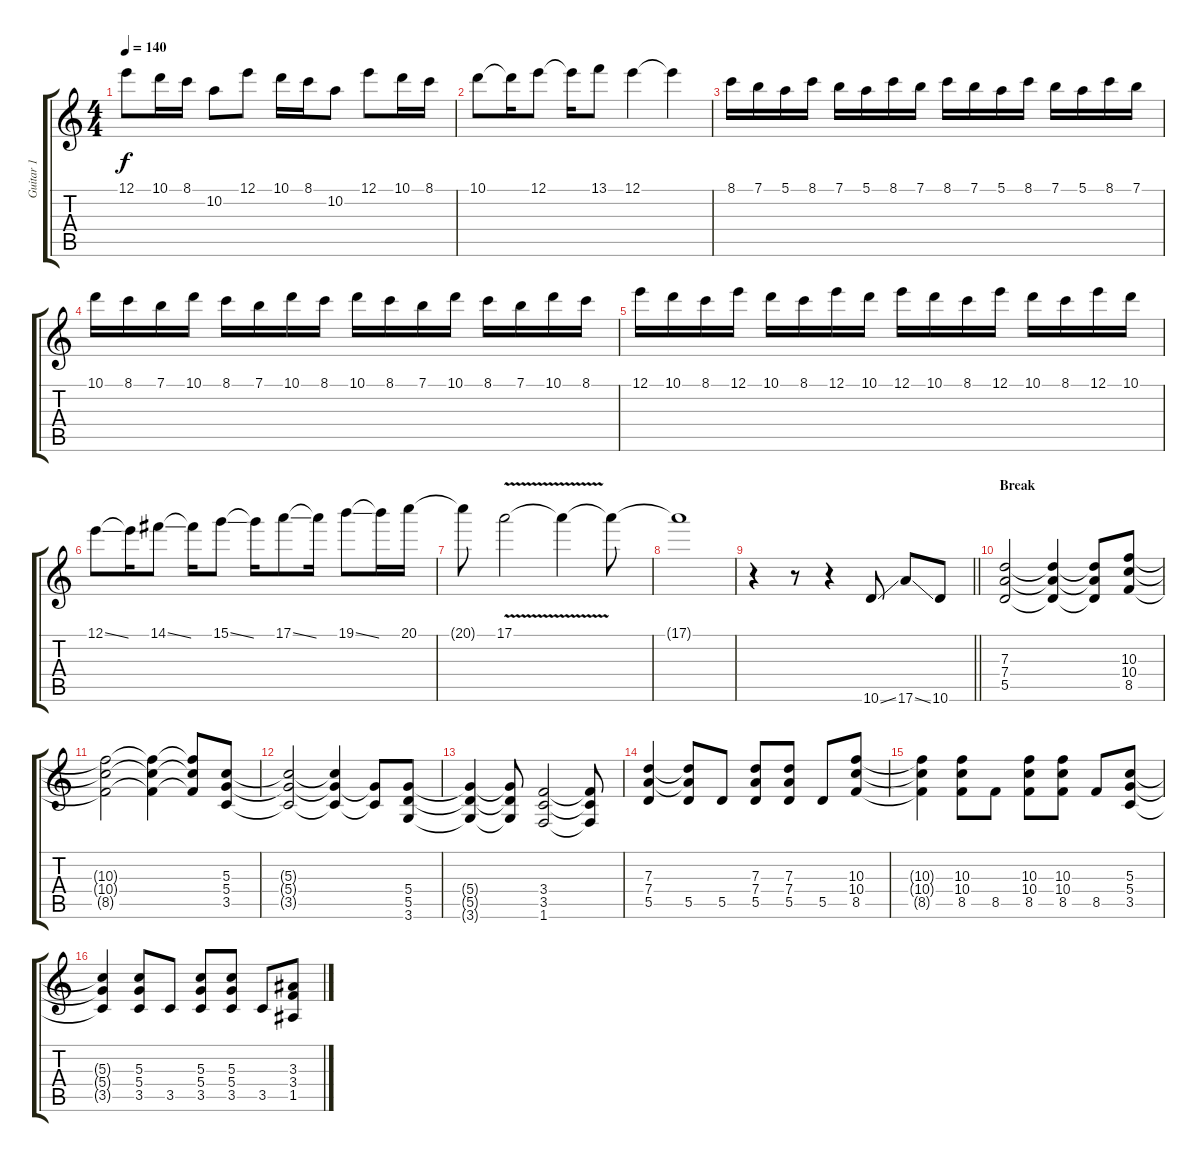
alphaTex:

\track ("Guitar 1" "Guitar 1") {instrument distortionguitar}
\staff {score tabs}
\tuning (E4 B3 G3 D3 A2 E2) {hide}
\ts (4 4)
\tempo 140
\clef g2
\ks c
12.1.8{dy f} 10.1.16 8.1.16 10.2.8 12.1.8 10.1.16 8.1.16 10.2.8 12.1.8 10.1.16 8.1.16 |
10.1.8 10.1{t}.16 12.1.8 12.1{t}.16 13.1.8 12.1.4 12.1{t}.4 |
8.1.16 7.1.16 5.1.16 8.1.16 7.1.16 5.1.16 8.1.16 7.1.16 8.1.16 7.1.16 5.1.16 8.1.16 7.1.16 5.1.16 8.1.16 7.1.16 |
10.1.16 8.1.16 7.1.16 10.1.16 8.1.16 7.1.16 10.1.16 8.1.16 10.1.16 8.1.16 7.1.16 10.1.16 8.1.16 7.1.16 10.1.16 8.1.16 |
12.1.16 10.1.16 8.1.16 12.1.16 10.1.16 8.1.16 12.1.16 10.1.16 12.1.16 10.1.16 8.1.16 12.1.16 10.1.16 8.1.16 12.1.16 10.1.16 |
12.1{ss}.8 12.1{t}.16 14.1{ss}.8 14.1{t}.16 15.1{ss}.8 15.1{t}.16 17.1{ss}.8 17.1{t}.16 19.1{ss}.8 19.1{t}.16 20.1.16 |
20.1{t}.8 17.1{v}.2 17.1{t}.4 17.1{t}.8 |
17.1{t}.1 |
\barLineRight lightlight
r.4 r.8 r.4 10.6{ss}.8 17.6{ss}.8 10.6.8 |
\section ("" "Break")
(7.3 7.4 5.5).2 (7.3{t} 7.4{t} 5.5{t}).4 (7.3{t} 7.4{t} 5.5{t}).8 (10.3 10.4 8.5).8 |
(10.3{t} 10.4{t} 8.5{t}).2 (10.3{t} 10.4{t} 8.5{t}).4 (10.3{t} 10.4{t} 8.5{t}).8 (5.3 5.4 3.5).8 |
(5.3{t} 5.4{t} 3.5{t}).2 (5.3{t} 5.4{t} 3.5{t}).4 (5.4{t} 3.5{t}).8 (5.4 5.5 3.6).8 |
(5.4{t} 5.5{t} 3.6{t}).4 (5.4{t} 5.5{t} 3.6{t}).8 (3.4 3.5 1.6).2 (3.4{t} 3.5{t} 1.6{t}).8 |
(7.3 7.4 5.5).4 (7.3{t} 7.4{t} 5.5).8 5.5.8 (7.3 7.4 5.5).8 (7.3 7.4 5.5).8 5.5.8 (10.3 10.4 8.5).8 |
(10.3{t} 10.4{t} 8.5{t}).4 (10.3 10.4 8.5).8 8.5.8 (10.3 10.4 8.5).8 (10.3 10.4 8.5).8 8.5.8 (5.3 5.4 3.5).8 |
(5.3{t} 5.4{t} 3.5{t}).4 (5.3 5.4 3.5).8 3.5.8 (5.3 5.4 3.5).8 (5.3 5.4 3.5).8 3.5.8 (3.3 3.4 1.5).8
